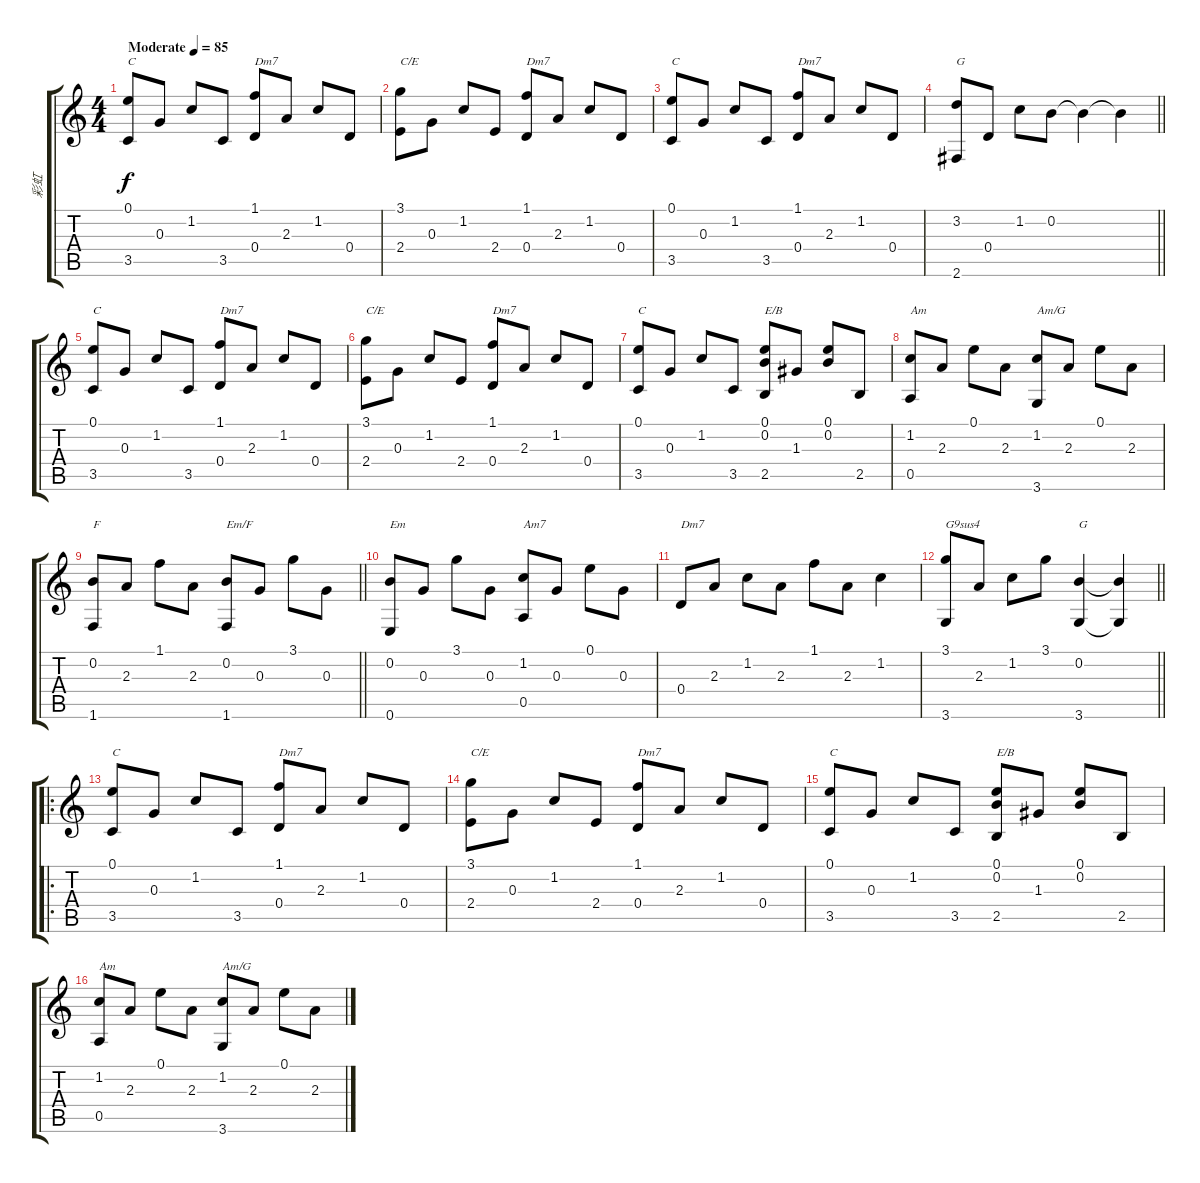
\track ("彩虹" "彩虹") {instrument acousticguitarnylon}
\staff {score tabs}
\tuning (E4 B3 G3 D3 A2 E2) {hide}
\ts (4 4)
\tempo (85 "Moderate")
\clef g2
\ks c
(0.1 3.5).8{txt "C" dy f instrument acousticguitarnylon} 0.3.8 1.2.8 3.5.8 (1.1 0.4).8{txt "Dm7"} 2.3.8 1.2.8 0.4.8 |
(3.1 2.4).8{txt "C/E"} 0.3.8 1.2.8 2.4.8 (1.1 0.4).8{txt "Dm7"} 2.3.8 1.2.8 0.4.8 |
(0.1 3.5).8{txt "C"} 0.3.8 1.2.8 3.5.8 (1.1 0.4).8{txt "Dm7"} 2.3.8 1.2.8 0.4.8 |
\barLineRight lightlight
(3.2 2.6).8{txt "G"} 0.4.8 1.2.8 0.2.8 0.2{t}.4 0.2{t}.4 |
(0.1 3.5).8{txt "C"} 0.3.8 1.2.8 3.5.8 (1.1 0.4).8{txt "Dm7"} 2.3.8 1.2.8 0.4.8 |
(3.1 2.4).8{txt "C/E"} 0.3.8 1.2.8 2.4.8 (1.1 0.4).8{txt "Dm7"} 2.3.8 1.2.8 0.4.8 |
(0.1 3.5).8{txt "C"} 0.3.8 1.2.8 3.5.8 (0.1 0.2 2.5).8{txt "E/B"} 1.3.8 (0.1 0.2).8 2.5.8 |
(1.2 0.5).8{txt "Am"} 2.3.8 0.1.8 2.3.8 (1.2 3.6).8{txt "Am/G"} 2.3.8 0.1.8 2.3.8 |
\barLineRight lightlight
(0.2 1.6).8{txt "F"} 2.3.8 1.1.8 2.3.8 (0.2 1.6).8{txt "Em/F"} 0.3.8 3.1.8 0.3.8 |
(0.2 0.6).8{txt "Em"} 0.3.8 3.1.8 0.3.8 (1.2 0.5).8{txt "Am7"} 0.3.8 0.1.8 0.3.8 |
0.4.8{txt "Dm7"} 2.3.8 1.2.8 2.3.8 1.1.8 2.3.8 1.2.4 |
\barLineRight lightlight
(3.1 3.6).8{txt "G9sus4"} 2.3.8 1.2.8 3.1.8 (0.2 3.6).4{txt "G"} (0.2{t} 3.6{t}).4 |
\ro
(0.1 3.5).8{txt "C"} 0.3.8 1.2.8 3.5.8 (1.1 0.4).8{txt "Dm7"} 2.3.8 1.2.8 0.4.8 |
(3.1 2.4).8{txt "C/E"} 0.3.8 1.2.8 2.4.8 (1.1 0.4).8{txt "Dm7"} 2.3.8 1.2.8 0.4.8 |
(0.1 3.5).8{txt "C"} 0.3.8 1.2.8 3.5.8 (0.1 0.2 2.5).8{txt "E/B"} 1.3.8 (0.1 0.2).8 2.5.8 |
(1.2 0.5).8{txt "Am"} 2.3.8 0.1.8 2.3.8 (1.2 3.6).8{txt "Am/G"} 2.3.8 0.1.8 2.3.8
